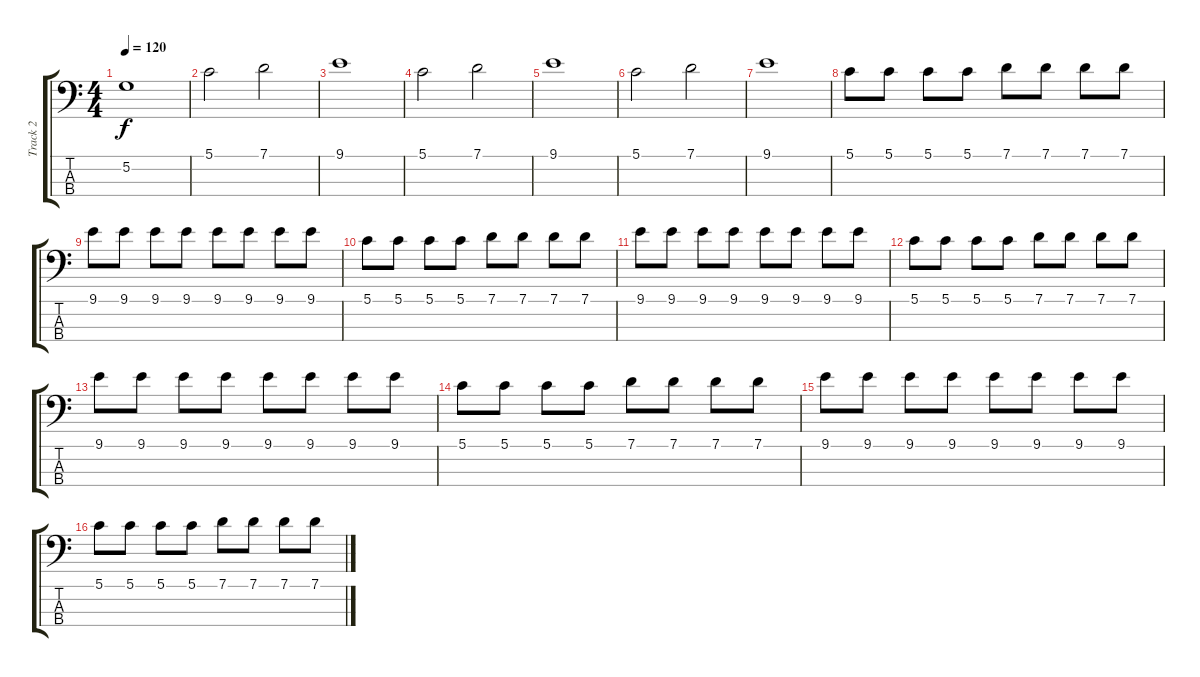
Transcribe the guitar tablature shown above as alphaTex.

\track ("Track 2" "Track 2") {instrument electricbasspick}
\staff {score tabs}
\tuning (G2 D2 A1 E1) {hide}
\ts (4 4)
\tempo 120
\clef f4
\ks c
5.2{t}.1{dy f} |
5.1.2 7.1.2 |
9.1.1 |
5.1.2 7.1.2 |
9.1.1 |
5.1.2 7.1.2 |
9.1.1 |
5.1.8 5.1.8 5.1.8 5.1.8 7.1.8 7.1.8 7.1.8 7.1.8 |
9.1.8 9.1.8 9.1.8 9.1.8 9.1.8 9.1.8 9.1.8 9.1.8 |
5.1.8 5.1.8 5.1.8 5.1.8 7.1.8 7.1.8 7.1.8 7.1.8 |
9.1.8 9.1.8 9.1.8 9.1.8 9.1.8 9.1.8 9.1.8 9.1.8 |
5.1.8 5.1.8 5.1.8 5.1.8 7.1.8 7.1.8 7.1.8 7.1.8 |
9.1.8 9.1.8 9.1.8 9.1.8 9.1.8 9.1.8 9.1.8 9.1.8 |
5.1.8 5.1.8 5.1.8 5.1.8 7.1.8 7.1.8 7.1.8 7.1.8 |
9.1.8 9.1.8 9.1.8 9.1.8 9.1.8 9.1.8 9.1.8 9.1.8 |
5.1.8 5.1.8 5.1.8 5.1.8 7.1.8 7.1.8 7.1.8 7.1.8
